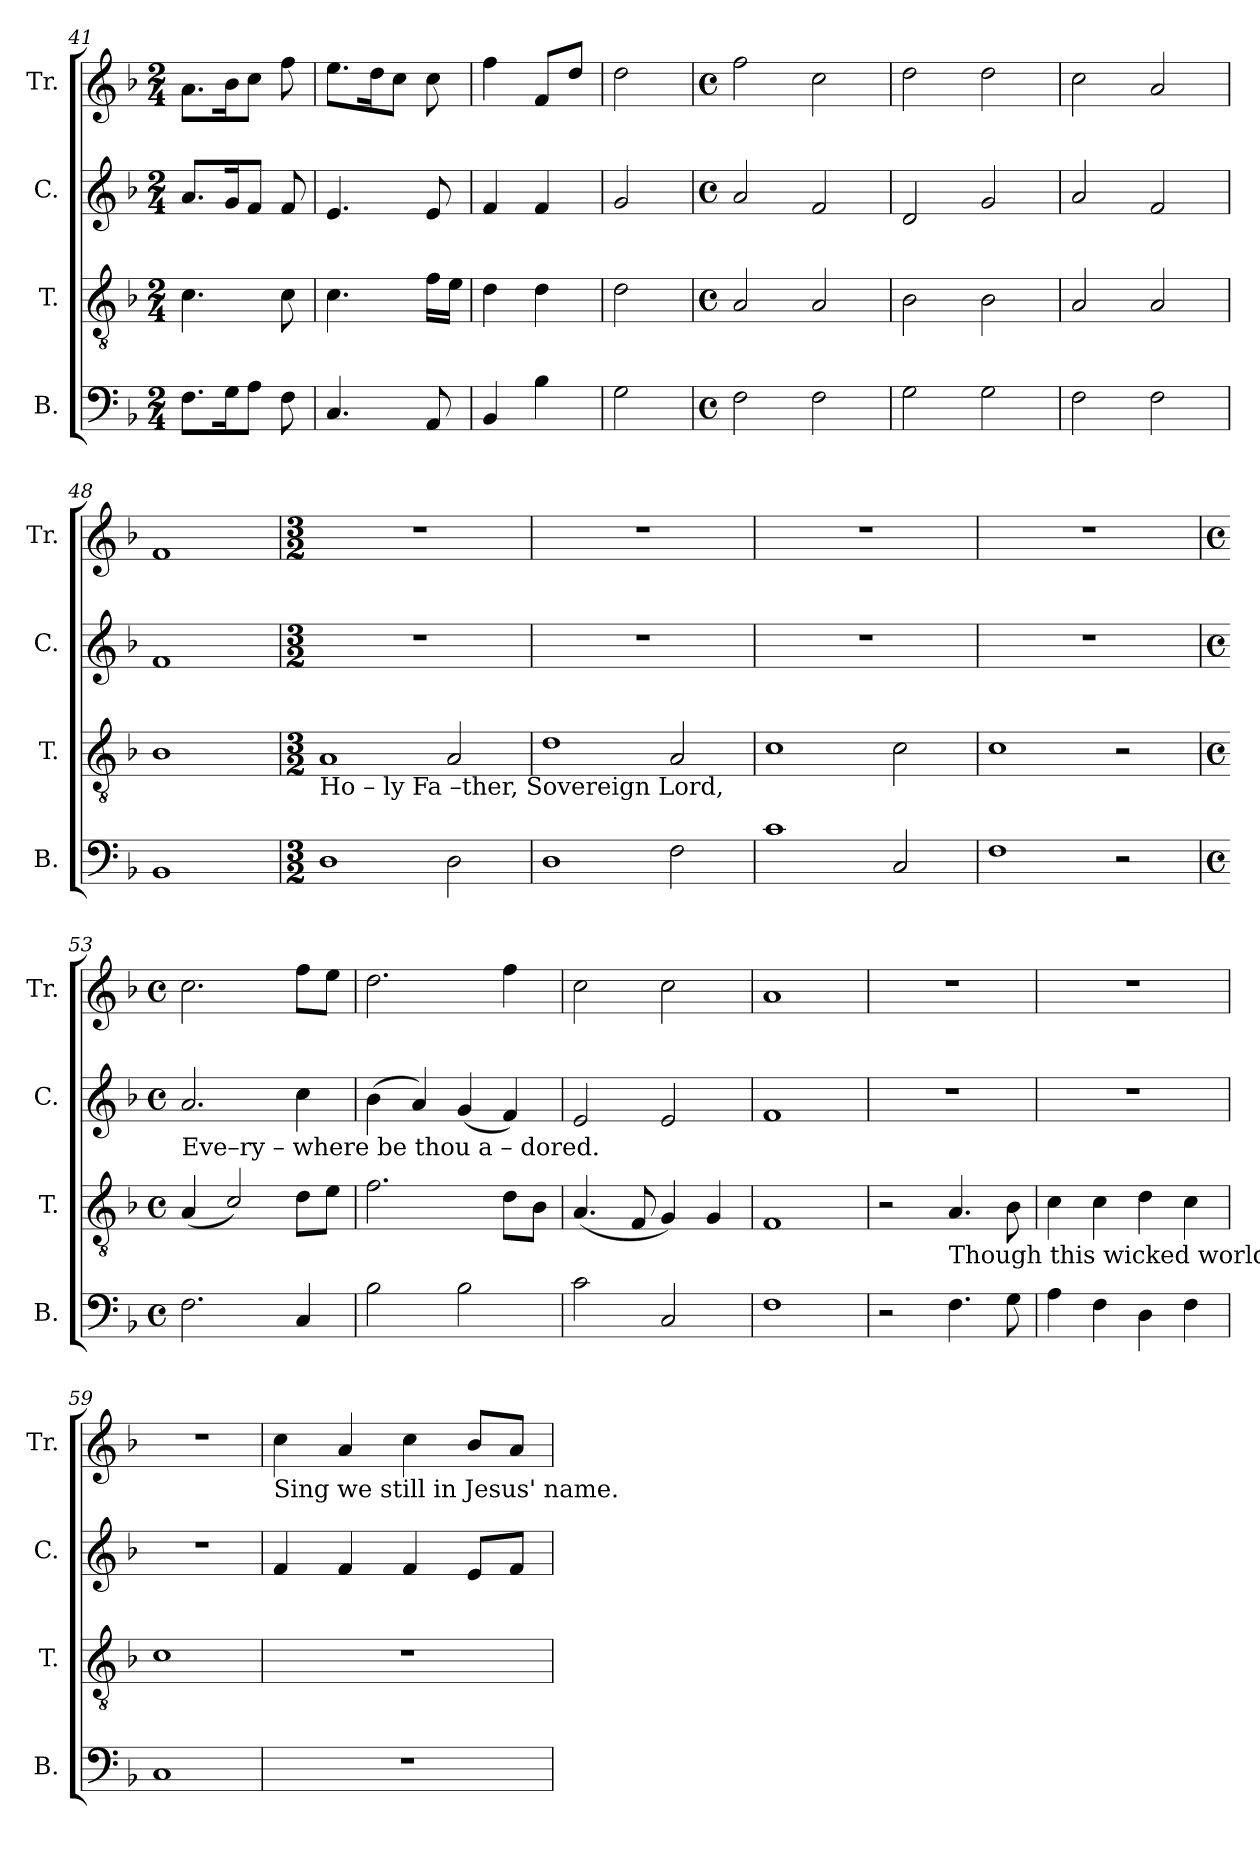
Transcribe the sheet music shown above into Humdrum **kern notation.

**kern	**kern	**kern	**kern
*part4	*part3	*part2	*part1
*staff4	*staff3	*staff2	*staff1
*I"B.	*I"T.	*I"C.	*I"Tr.
*I'B.	*I'T.	*I'C.	*I'Tr.
*clefF4	*clefGv2	*clefG2	*clefG2
*k[b-]	*k[b-]	*k[b-]	*k[b-]
*M2/4	*M2/4	*M2/4	*M2/4
=41	=41	=41	=41
8.F\L	4.c\	8.a/L	8.a\L
16G\K	.	16g/K	16b-\K
8A\J	.	8f/J	8cc\J
8F\	8c\	8f/	8ff\
=42	=42	=42	=42
4.C/	4.c\	4.e/	8.ee\L
.	.	.	16dd\K
.	.	.	8cc\J
8AA/	16f\LL	8e/	8cc\
.	16e\JJ	.	.
=43	=43	=43	=43
4BB-/	4d\	4f/	4ff\
4B-\	4d\	4f/	8f/L
.	.	.	8dd/J
=44	=44	=44	=44
2G\	2d\	2g/	2dd\
=45	=45	=45	=45
*M4/4	*M4/4	*M4/4	*M4/4
*met(c)	*met(c)	*met(c)	*met(c)
2F\	2A/	2a/	2ff\
2F\	2A/	2f/	2cc\
=46	=46	=46	=46
2G\	2B-\	2d/	2dd\
2G\	2B-\	2g/	2dd\
=47	=47	=47	=47
2F\	2A/	2a/	2cc\
2F\	2A/	2f/	2a/
=48	=48	=48	=48
1BB-	1B-	1f	1f
!!LO:LB:g=z
=49	=49	=49	=49
*M3/2	*M3/2	*M3/2	*M3/2
!	!LO:TX:b:t=Ho – ly    Fa –ther,  Sovereign Lord,	!	!
1D	1A	1.r	1.r
2D\	2A/	.	.
=50	=50	=50	=50
1D	1d	1.r	1.r
2F\	2A/	.	.
=51	=51	=51	=51
1c	1c	1.r	1.r
2C/	2c\	.	.
=52	=52	=52	=52
1F	1c	1.r	1.r
2r	2r	.	.
=53	=53	=53	=53
*M4/4	*M4/4	*M4/4	*M4/4
*met(c)	*met(c)	*met(c)	*met(c)
!	!	!LO:TX:b:t=Eve–ry  –   where  be            thou     a   –  dored.	!
2.F\	(4A/	2.a/	2.cc\
.	2c/)	.	.
4C/	8d\L	4cc\	8ff\L
.	8e\J	.	8ee\J
=54	=54	=54	=54
2B-\	2.f\	(4b-\	2.dd\
.	.	4a/)	.
2B-\	.	(4g/	.
.	8d\L	4f/)	4ff\
.	8B-\J	.	.
=55	=55	=55	=55
2c\	(4.A/	2e/	2cc\
.	8F/	.	.
2C/	4G/)	2e/	2cc\
.	4G/	.	.
=56	=56	=56	=56
1F	1F	1f	1a
=57	=57	=57	=57
2r	2r	1r	1r
!	!LO:TX:b:t=Though this wicked world exclaim,	!	!
4.F\	4.A/	.	.
8G\	8B-\	.	.
=58	=58	=58	=58
4A\	4c\	1r	1r
4F\	4c\	.	.
4D\	4d\	.	.
4F\	4c\	.	.
=59	=59	=59	=59
1C	1c	1r	1r
!!LO:LB:g=z
=60	=60	=60	=60
!	!	!	!LO:TX:b:t=Sing we still in Jesus' name.
1r	1r	4f/	4cc\
.	.	4f/	4a/
.	.	4f/	4cc\
.	.	8e/L	8b-/L
.	.	8f/J	8a/J
=	=	=	=
*-	*-	*-	*-
